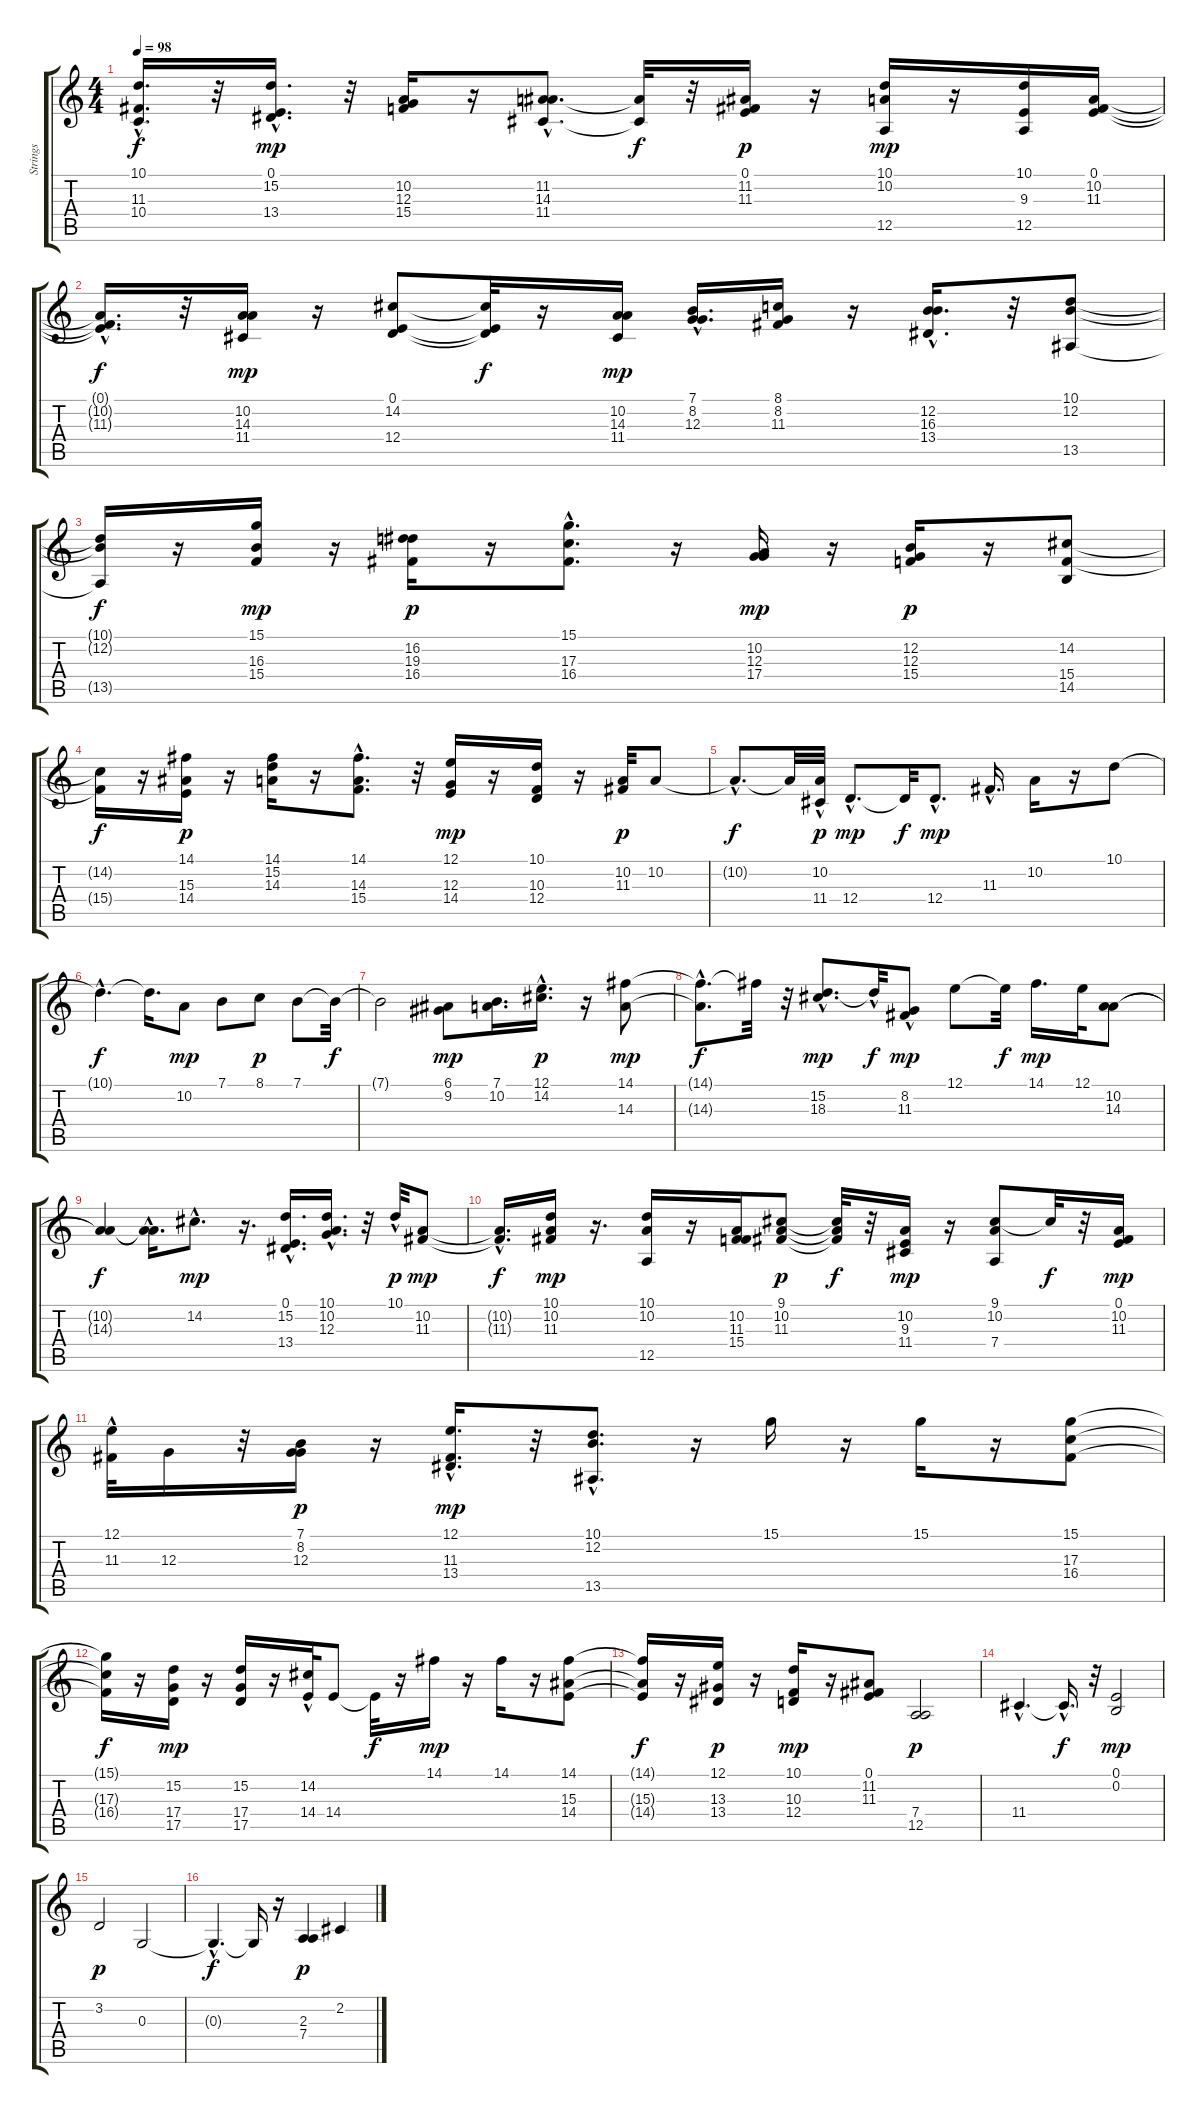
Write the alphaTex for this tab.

\track ("Strings" "Strings") {instrument stringensemble1}
\staff {score tabs}
\tuning (E4 B3 G3 D3 A2 E2) {hide}
\ts (4 4)
\tempo 98
\clef g2
\ks c
(10.1{hac t} 11.3{hac t} 10.4{hac t}).16{d dy f} r.32 (0.1{hac} 15.2 13.4).16{d dy mp} r.32 (10.2 12.3 15.4).16 r.16 (11.2{hac} 14.3{hac} 11.4{hac}).8{d} (14.3{t} 11.4{t}).32{dy f} r.32 (0.1 11.2 11.3).16{dy p} r.16 (10.1 10.2 12.5).16{dy mp} r.16 (10.1 9.3 12.5).16 (0.1 10.2 11.3).16 |
(0.1{hac t} 10.2{hac t} 11.3{hac t}).16{d dy f} r.32 (10.2 14.3 11.4).16{dy mp} r.16 (0.1 14.2 12.4).8 (0.1{t} 14.2{t} 12.4{t}).32{dy f} r.16 (10.2 14.3 11.4).16{dy mp} (7.1{hac} 8.2{hac} 12.3).16{d} (8.1 8.2 11.3).16 r.16 (12.2{hac} 16.3 13.4).16{d} r.32 (10.1 12.2 13.5).8 |
(10.1{t} 12.2{t} 13.5{t}).16{dy f} r.16 (15.1 16.3 15.4).16{dy mp} r.16 (16.2 19.3 16.4).16{dy p} r.16 (15.1{hac} 17.3 16.4{hac}).8{d} r.16 (10.2 12.3 17.4).16{dy mp} r.16 (12.2 12.3 15.4).16{dy p} r.16 (14.2 15.4 14.5).8 |
(14.2{t} 15.4{t}).16{dy f} r.16 (14.1 15.3 14.4).16{dy p} r.16 (14.1 15.2 14.3).16 r.16 (14.1{hac} 14.3 15.4).8{d} r.32 (12.1 12.3 14.4).16{dy mp} r.16 (10.1 10.3 12.4).16 r.16 (10.2 11.3).32{dy p} 10.2.8 |
10.2{hac t}.8{d dy f} 10.2{t}.32 (10.2{hac} 11.4{hac}).32{dy p} 12.4{hac}.8{d dy mp} 12.4{t}.32{dy f} 12.4{hac}.8{d dy mp} 11.3{hac}.16{d} 10.2.16 r.16 10.1.8 |
10.1{hac t}.4{d dy f} 10.1{t}.16{d} 10.2.8{dy mp} 7.1.8 8.1.8{dy p} 7.1.8 7.1{t}.32{dy f} |
7.1{t}.2 (6.1 9.2).8{dy mp} (7.1 10.2).16{d} (12.1{hac} 14.2{hac}).16{d dy p} r.16 (14.1 14.3).8{dy mp} |
(14.1{hac t} 14.3{hac t}).8{d dy f} 14.1{t}.32 r.32 (15.2{hac} 18.3{hac}).8{d dy mp} 15.2{hac t}.32{dy f} (8.2 11.3{hac}).8{dy mp} 12.1.8 12.1{t}.32{dy f} 14.1.16{d dy mp} 12.1.32 (10.2 14.3).8 |
(10.2{t} 14.3{t}).4{dy f} (10.2{t} 14.3{hac t}).16{d} 14.2{hac}.8{d dy mp} r.16{d} (0.1 15.2 13.4{hac}).16{d} (10.1{hac} 10.2{hac} 12.3).16{d} r.32 10.1{hac}.32{dy p} (10.2 11.3).8{dy mp} |
(10.2{hac t} 11.3{hac t}).16{d dy f} (10.1 10.2 11.3).16{dy mp} r.16{d} (10.1 10.2 12.5).16 r.16 (10.2 11.3 15.4).16 (9.1 10.2 11.3).8{dy p} (9.1{t} 10.2{t} 11.3{t}).32{dy f} r.32 (10.2 9.3 11.4).16{dy mp} r.16 (9.1 10.2 7.4).8 9.1{t}.32{dy f} r.32 (0.1 10.2 11.3).16{dy mp} |
(12.1{hac} 11.3{hac}).32 12.3.16 r.32 (7.1 8.2 12.3).16{dy p} r.16 (12.1{hac} 11.3{hac} 13.4{hac}).16{d dy mp} r.32 (10.1{hac} 12.2{hac} 13.5).8{d} r.16 15.1.16 r.16 15.1.16 r.16 (15.1 17.3 16.4).8 |
(15.1{t} 17.3{t} 16.4{t}).16{dy f} r.16 (15.2 17.4 17.5).16{dy mp} r.16 (15.2 17.4 17.5).16 r.16 (14.2{hac} 14.4).32 14.4.8 14.4{t}.32{dy f} r.16 14.1.16{dy mp} r.16 14.1.16 r.16 (14.1 15.3 14.4).8 |
(14.1{t} 15.3{t} 14.4{t}).16{dy f} r.16 (12.1 13.3 13.4).16{dy p} r.16 (10.1 10.3 12.4).16{dy mp} r.16 (0.1 11.2 11.3).8 (7.4 12.5).2{dy p} |
11.4{hac}.4{d} 11.4{hac t}.16{d dy f} r.32 (0.1 0.2).2{dy mp} |
3.2.2{dy p} 0.3.2 |
0.3{hac t}.4{d dy f} 0.3{t}.16 r.16 (2.3 7.4).4{dy p} 2.2.4
